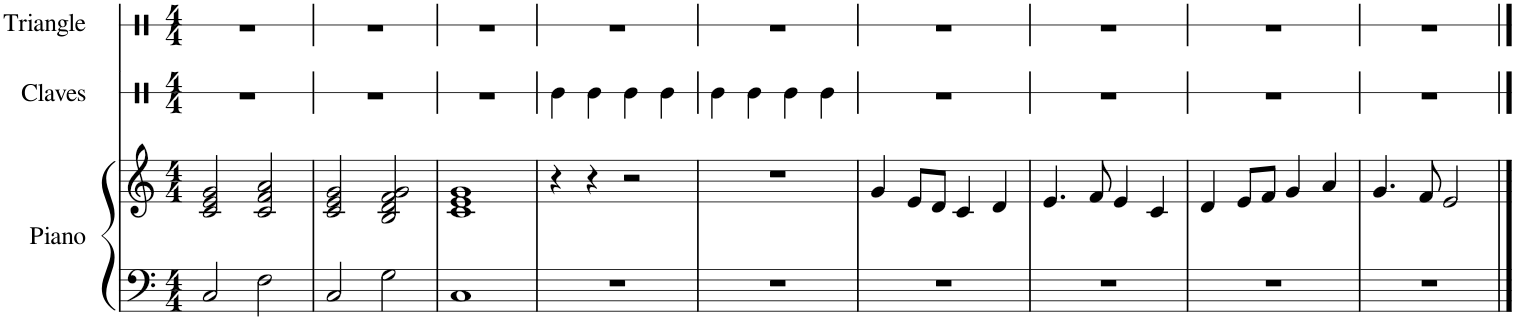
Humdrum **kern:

**kern	**kern	**kern	**kern
*part3	*part3	*part2	*part1
*staff4	*staff3	*staff2	*staff1
*I"Piano	*	*I"Claves	*I"Triangle
*I'Pno.	*	*I'Clv.	*I'Trgl.
*	*	*stria1	*stria1
*clefF4	*clefG2	*clefX	*clefX
*k[]	*k[]	*k[]	*k[]
*M4/4	*M4/4	*M4/4	*M4/4
=1	=1	=1	=1
2C/	2c/ 2e/ 2g/	1r	1r
2F\	2c/ 2f/ 2a/	.	.
=2	=2	=2	=2
2C/	2c/ 2e/ 2g/	1r	1r
2G\	2B/ 2d/ 2f/ 2g/	.	.
=3	=3	=3	=3
1C	1c 1e 1g	1r	1r
=4	=4	=4	=4
1r	4r	4Re\	1r
.	4r	4Re\	.
.	2r	4Re\	.
.	.	4Re\	.
=5	=5	=5	=5
1r	1r	4Re\	1r
.	.	4Re\	.
.	.	4Re\	.
.	.	4Re\	.
=6	=6	=6	=6
1r	4g/	1r	1r
.	8e/L	.	.
.	8d/J	.	.
.	4c/	.	.
.	4d/	.	.
=7	=7	=7	=7
1r	4.e/	1r	1r
.	8f/	.	.
.	4e/	.	.
.	4c/	.	.
=8	=8	=8	=8
1r	4d/	1r	1r
.	8e/L	.	.
.	8f/J	.	.
.	4g/	.	.
.	4a/	.	.
=9	=9	=9	=9
1r	4.g/	1r	1r
.	8f/	.	.
.	2e/	.	.
==	==	==	==
*-	*-	*-	*-
